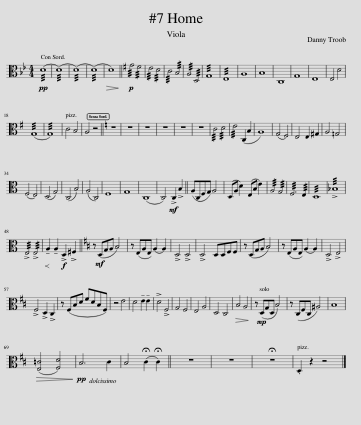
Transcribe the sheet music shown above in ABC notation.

X:1
L:1/8
M:4/4
I:linebreak $
K:Bb
V:1 alto
V:1
!pp! (!///!D8 | (!///!D8) | (!///!D8) | (!///!D8) |!>(! D8)!>)! || %5
[K:G]!p! !///!G4 !///!F4 | !///!E4 !///!D4 | !///!C4 !///!B,4 | !///!A,4 !///!D,4 | !///!G,8 | %10
 !///!E,8 | A,8 | B,8 | C,8 | G,8 | %15
 E,8 | E,4 D4 |$ (!///!G,8 | !///!G,8) | C4 B,4 | %20
 A,4 z4 ||[K:C] z8 | z8 | z8 | z8 | %25
 z8 | z8 | !///!C4 !///!D4 | !///!E4 (C,2 B,2) | A,8 | %30
 (G,4 F,4) | E,4 E,2 ^G,2 | A,4 =G,4 |$ (F,4 E,4) | (D,4 G,4) | %35
 (C,4 B,4) | (A,4 C,4) | F,8 | G,8 | (C,8 | %40
 C,4)!mf! !>!C,2 !>!B,2 || (A,C,)F,G, A,4 | (D,A, D2) (E,B, E2) | !///!A,4 !///!G,4 | !///!F,6 !///!E,2 | %45
 !///!D,8 | !///!!>!_B,8 |$ !///!!>!E,4 !///!!>!E,4 |!<(! !tenuto!A,2 !tenuto!A,2!f! !>!D,2 !>!^F,2!<)! ||[K:D] z!mf! (D,G,A, B,4) | %50
 z (E,A,E,) (A,2 A,2) | !>!D,4 !>!D,4 | !>!D,4 D,D,F,F, | z (D,G,A, B,4) | z (E,A,E,) (A,2 A,2) | %55
 !>!D,4 !>!E,4 |$ !>!F,4 !>!D,2 !>!C,2 | z (F,B,D FDB,F,) | z4 E4 | D4 !tenuto!E2 !tenuto!E2 | %60
 !>!D4 !>!F,4 | G,4 F,4 | E,4 A,4 | D,4 C,4 |!>(! B,4 A,4!>)! | %65
 z!mp! (D,G,D, B,4) | z (C,F,C, ^A,4) | B,8 |$!>(! ([E,=C]4 [F,D]4)!>)! |!pp! B,6 C2 | %70
 B,4 (!fermata!C2 !fermata!C2) || z8 | z8 | !fermata!z8 | .D,2 z2 z4 |] %75
